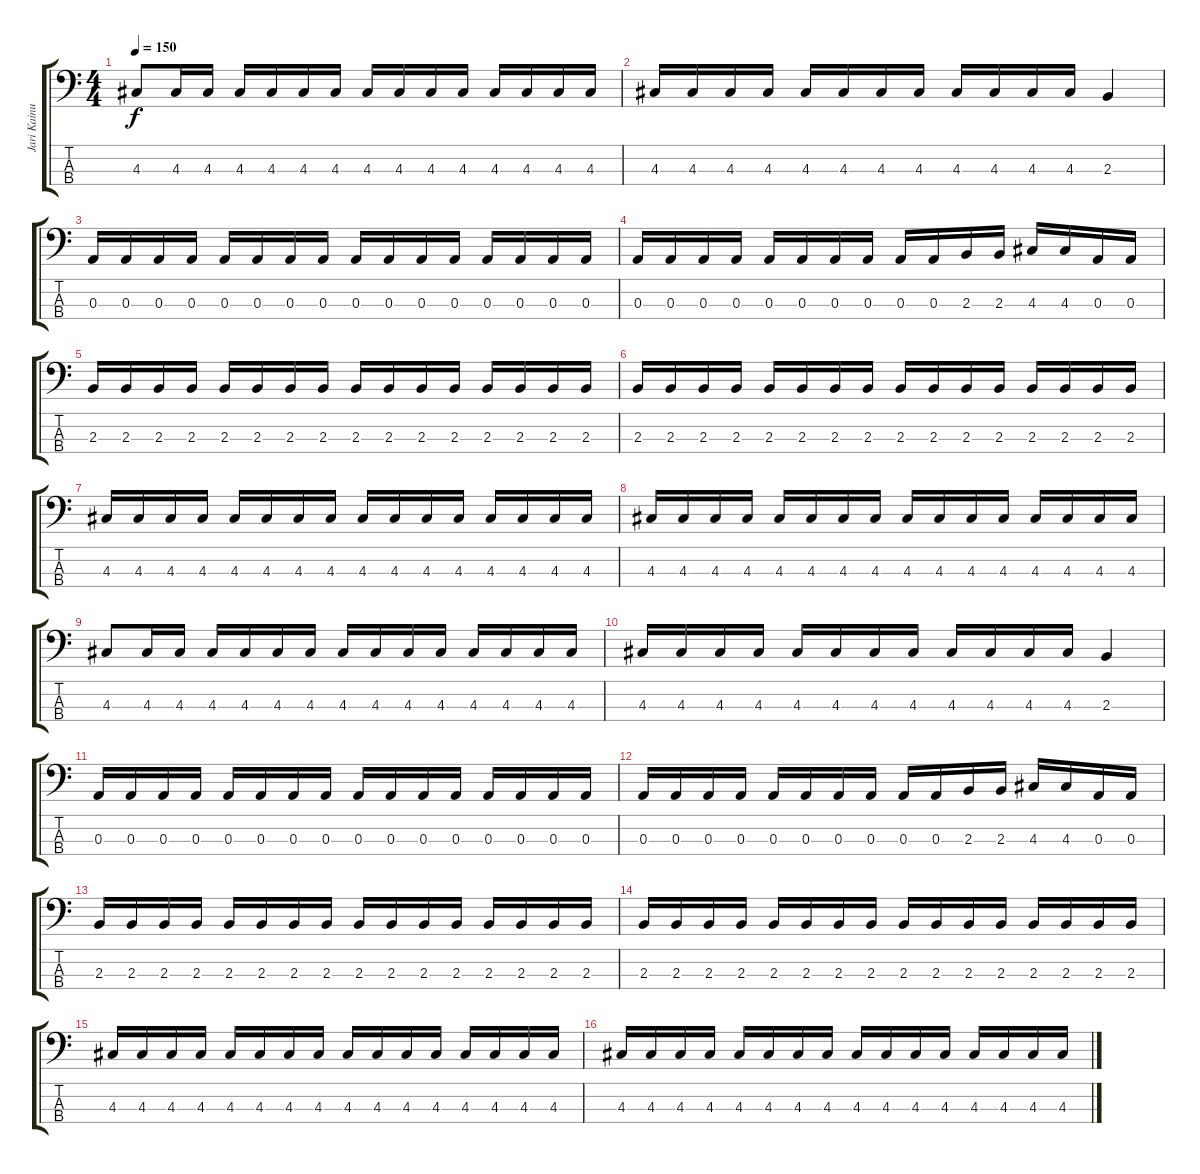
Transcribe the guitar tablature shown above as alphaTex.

\track ("Jari Kainulainen" "Jari Kainu") {instrument electricbasspick}
\staff {score tabs}
\tuning (G2 D2 A1 E1) {hide}
\ts (4 4)
\tempo 150
\clef f4
\ks c
4.3.8{dy f} 4.3.16 4.3.16 4.3.16 4.3.16 4.3.16 4.3.16 4.3.16 4.3.16 4.3.16 4.3.16 4.3.16 4.3.16 4.3.16 4.3.16 |
4.3.16 4.3.16 4.3.16 4.3.16 4.3.16 4.3.16 4.3.16 4.3.16 4.3.16 4.3.16 4.3.16 4.3.16 2.3.4 |
0.3.16 0.3.16 0.3.16 0.3.16 0.3.16 0.3.16 0.3.16 0.3.16 0.3.16 0.3.16 0.3.16 0.3.16 0.3.16 0.3.16 0.3.16 0.3.16 |
0.3.16 0.3.16 0.3.16 0.3.16 0.3.16 0.3.16 0.3.16 0.3.16 0.3.16 0.3.16 2.3.16 2.3.16 4.3.16 4.3.16 0.3.16 0.3.16 |
2.3.16 2.3.16 2.3.16 2.3.16 2.3.16 2.3.16 2.3.16 2.3.16 2.3.16 2.3.16 2.3.16 2.3.16 2.3.16 2.3.16 2.3.16 2.3.16 |
2.3.16 2.3.16 2.3.16 2.3.16 2.3.16 2.3.16 2.3.16 2.3.16 2.3.16 2.3.16 2.3.16 2.3.16 2.3.16 2.3.16 2.3.16 2.3.16 |
4.3.16 4.3.16 4.3.16 4.3.16 4.3.16 4.3.16 4.3.16 4.3.16 4.3.16 4.3.16 4.3.16 4.3.16 4.3.16 4.3.16 4.3.16 4.3.16 |
4.3.16 4.3.16 4.3.16 4.3.16 4.3.16 4.3.16 4.3.16 4.3.16 4.3.16 4.3.16 4.3.16 4.3.16 4.3.16 4.3.16 4.3.16 4.3.16 |
4.3.8 4.3.16 4.3.16 4.3.16 4.3.16 4.3.16 4.3.16 4.3.16 4.3.16 4.3.16 4.3.16 4.3.16 4.3.16 4.3.16 4.3.16 |
4.3.16 4.3.16 4.3.16 4.3.16 4.3.16 4.3.16 4.3.16 4.3.16 4.3.16 4.3.16 4.3.16 4.3.16 2.3.4 |
0.3.16 0.3.16 0.3.16 0.3.16 0.3.16 0.3.16 0.3.16 0.3.16 0.3.16 0.3.16 0.3.16 0.3.16 0.3.16 0.3.16 0.3.16 0.3.16 |
0.3.16 0.3.16 0.3.16 0.3.16 0.3.16 0.3.16 0.3.16 0.3.16 0.3.16 0.3.16 2.3.16 2.3.16 4.3.16 4.3.16 0.3.16 0.3.16 |
2.3.16 2.3.16 2.3.16 2.3.16 2.3.16 2.3.16 2.3.16 2.3.16 2.3.16 2.3.16 2.3.16 2.3.16 2.3.16 2.3.16 2.3.16 2.3.16 |
2.3.16 2.3.16 2.3.16 2.3.16 2.3.16 2.3.16 2.3.16 2.3.16 2.3.16 2.3.16 2.3.16 2.3.16 2.3.16 2.3.16 2.3.16 2.3.16 |
4.3.16 4.3.16 4.3.16 4.3.16 4.3.16 4.3.16 4.3.16 4.3.16 4.3.16 4.3.16 4.3.16 4.3.16 4.3.16 4.3.16 4.3.16 4.3.16 |
4.3.16 4.3.16 4.3.16 4.3.16 4.3.16 4.3.16 4.3.16 4.3.16 4.3.16 4.3.16 4.3.16 4.3.16 4.3.16 4.3.16 4.3.16 4.3.16
